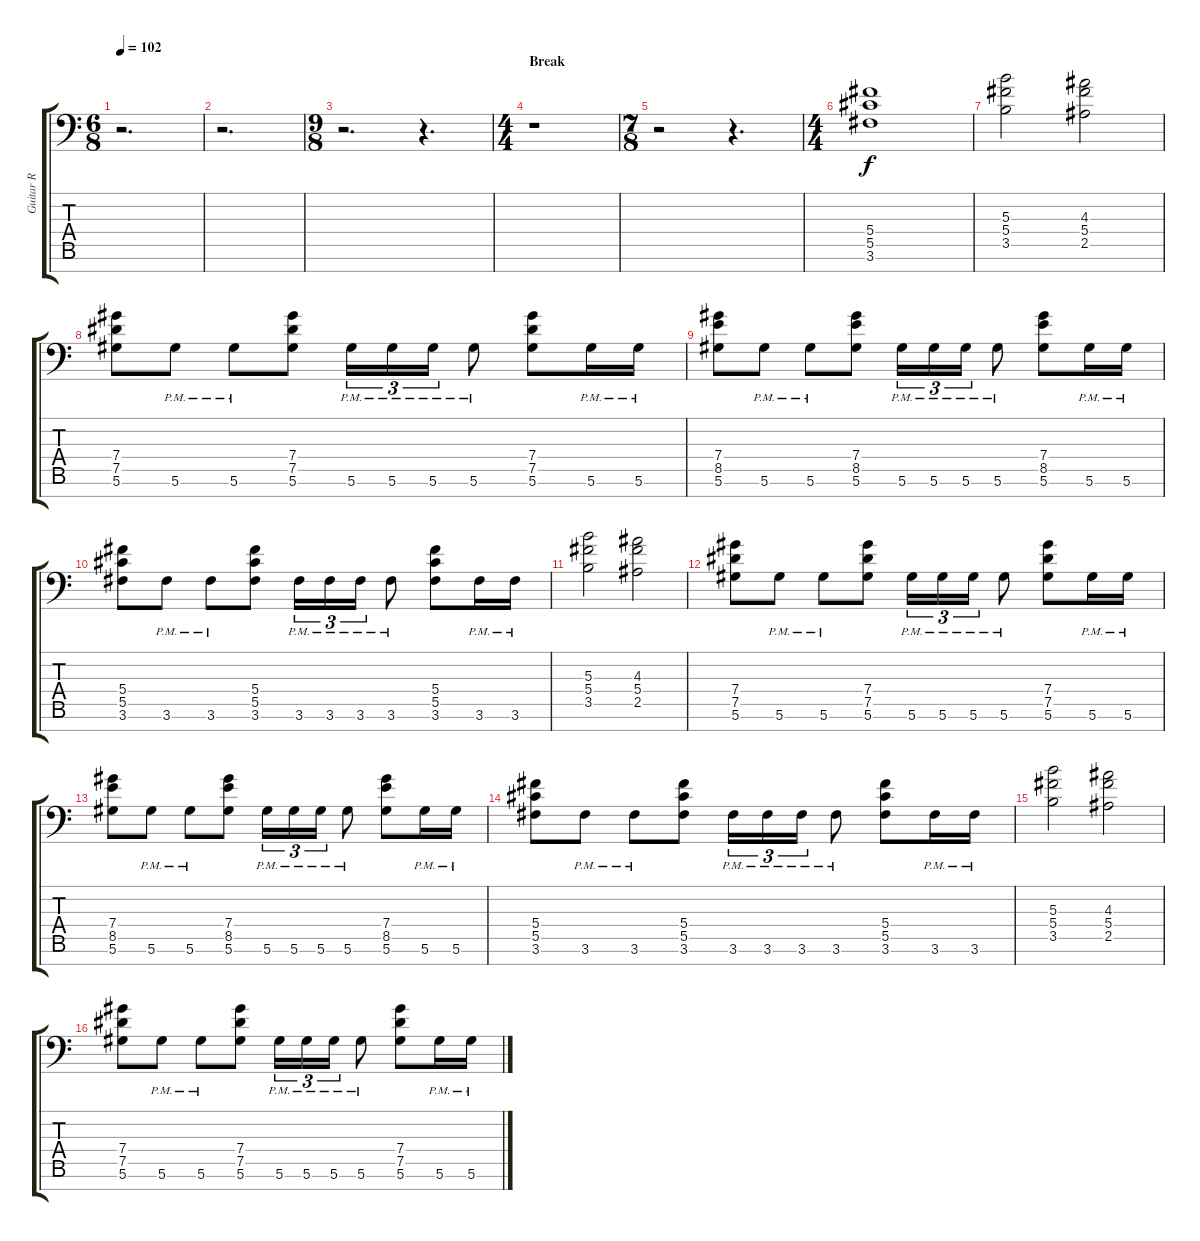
\track ("Guitar R" "Guitar R") {instrument distortionguitar}
\staff {score tabs}
\tuning (Eb4 Bb3 Gb3 Db3 Ab2 Eb2 Bb1) {hide}
\ts (6 8)
\tempo 102
\clef f4
\ks c
r.2{d dy f} |
r.2{d} |
\ts (9 8)
r.2{d} r.4{d} |
\ts (4 4)
\section ("" "Break")
r.1 |
\ts (7 8)
r.2 r.4{d} |
\ts (4 4)
(5.4 5.5 3.6).1 |
(5.3 5.4 3.5).2 (4.3 5.4 2.5).2 |
(7.4 7.5 5.6).8 5.6{pm}.8 5.6{pm}.8 (7.4 7.5 5.6).8 5.6{pm}.16{tu (3 2)} 5.6{pm}.16{tu (3 2)} 5.6{pm}.16{tu (3 2)} 5.6{pm}.8 (7.4 7.5 5.6).8 5.6{pm}.16 5.6{pm}.16 |
(7.4 8.5 5.6).8 5.6{pm}.8 5.6{pm}.8 (7.4 8.5 5.6).8 5.6{pm}.16{tu (3 2)} 5.6{pm}.16{tu (3 2)} 5.6{pm}.16{tu (3 2)} 5.6{pm}.8 (7.4 8.5 5.6).8 5.6{pm}.16 5.6{pm}.16 |
(5.4 5.5 3.6).8 3.6{pm}.8 3.6{pm}.8 (5.4 5.5 3.6).8 3.6{pm}.16{tu (3 2)} 3.6{pm}.16{tu (3 2)} 3.6{pm}.16{tu (3 2)} 3.6{pm}.8 (5.4 5.5 3.6).8 3.6{pm}.16 3.6{pm}.16 |
(5.3 5.4 3.5).2 (4.3 5.4 2.5).2 |
(7.4 7.5 5.6).8 5.6{pm}.8 5.6{pm}.8 (7.4 7.5 5.6).8 5.6{pm}.16{tu (3 2)} 5.6{pm}.16{tu (3 2)} 5.6{pm}.16{tu (3 2)} 5.6{pm}.8 (7.4 7.5 5.6).8 5.6{pm}.16 5.6{pm}.16 |
(7.4 8.5 5.6).8 5.6{pm}.8 5.6{pm}.8 (7.4 8.5 5.6).8 5.6{pm}.16{tu (3 2)} 5.6{pm}.16{tu (3 2)} 5.6{pm}.16{tu (3 2)} 5.6{pm}.8 (7.4 8.5 5.6).8 5.6{pm}.16 5.6{pm}.16 |
(5.4 5.5 3.6).8 3.6{pm}.8 3.6{pm}.8 (5.4 5.5 3.6).8 3.6{pm}.16{tu (3 2)} 3.6{pm}.16{tu (3 2)} 3.6{pm}.16{tu (3 2)} 3.6{pm}.8 (5.4 5.5 3.6).8 3.6{pm}.16 3.6{pm}.16 |
(5.3 5.4 3.5).2 (4.3 5.4 2.5).2 |
(7.4 7.5 5.6).8 5.6{pm}.8 5.6{pm}.8 (7.4 7.5 5.6).8 5.6{pm}.16{tu (3 2)} 5.6{pm}.16{tu (3 2)} 5.6{pm}.16{tu (3 2)} 5.6{pm}.8 (7.4 7.5 5.6).8 5.6{pm}.16 5.6{pm}.16
